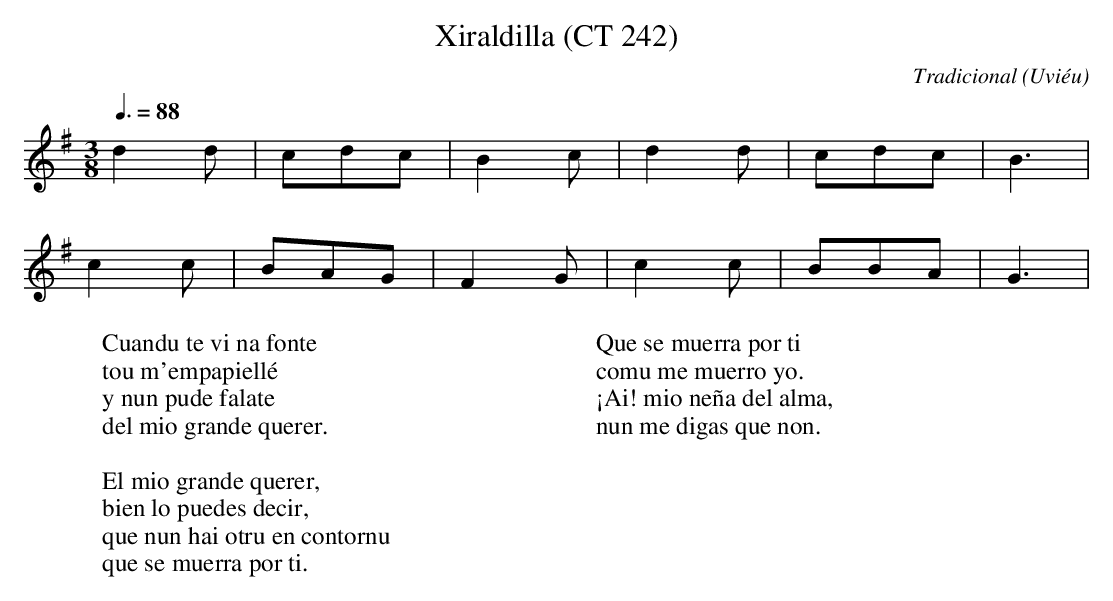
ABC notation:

X:1
T:Xiraldilla (CT 242)
C:Tradicional
O:Uviéu
M:3/8
L:1/8
Q:3/8=88
K:G
d2d|cdc|B2c|d2d|cdc|B3|
c2c|BAG|F2G|c2c|BBA|G3|
W:Cuandu te vi na fonte
W:tou m'empapiellé
W:y nun pude falate
W:del mio grande querer.
W:
W:El mio grande querer,
W:bien lo puedes decir,
W:que nun hai otru en contornu
W:que se muerra por ti.
W:
W:Que se muerra por ti
W:comu me muerro yo.
W:¡Ai! mio neña del alma,
W:nun me digas que non.
W:
